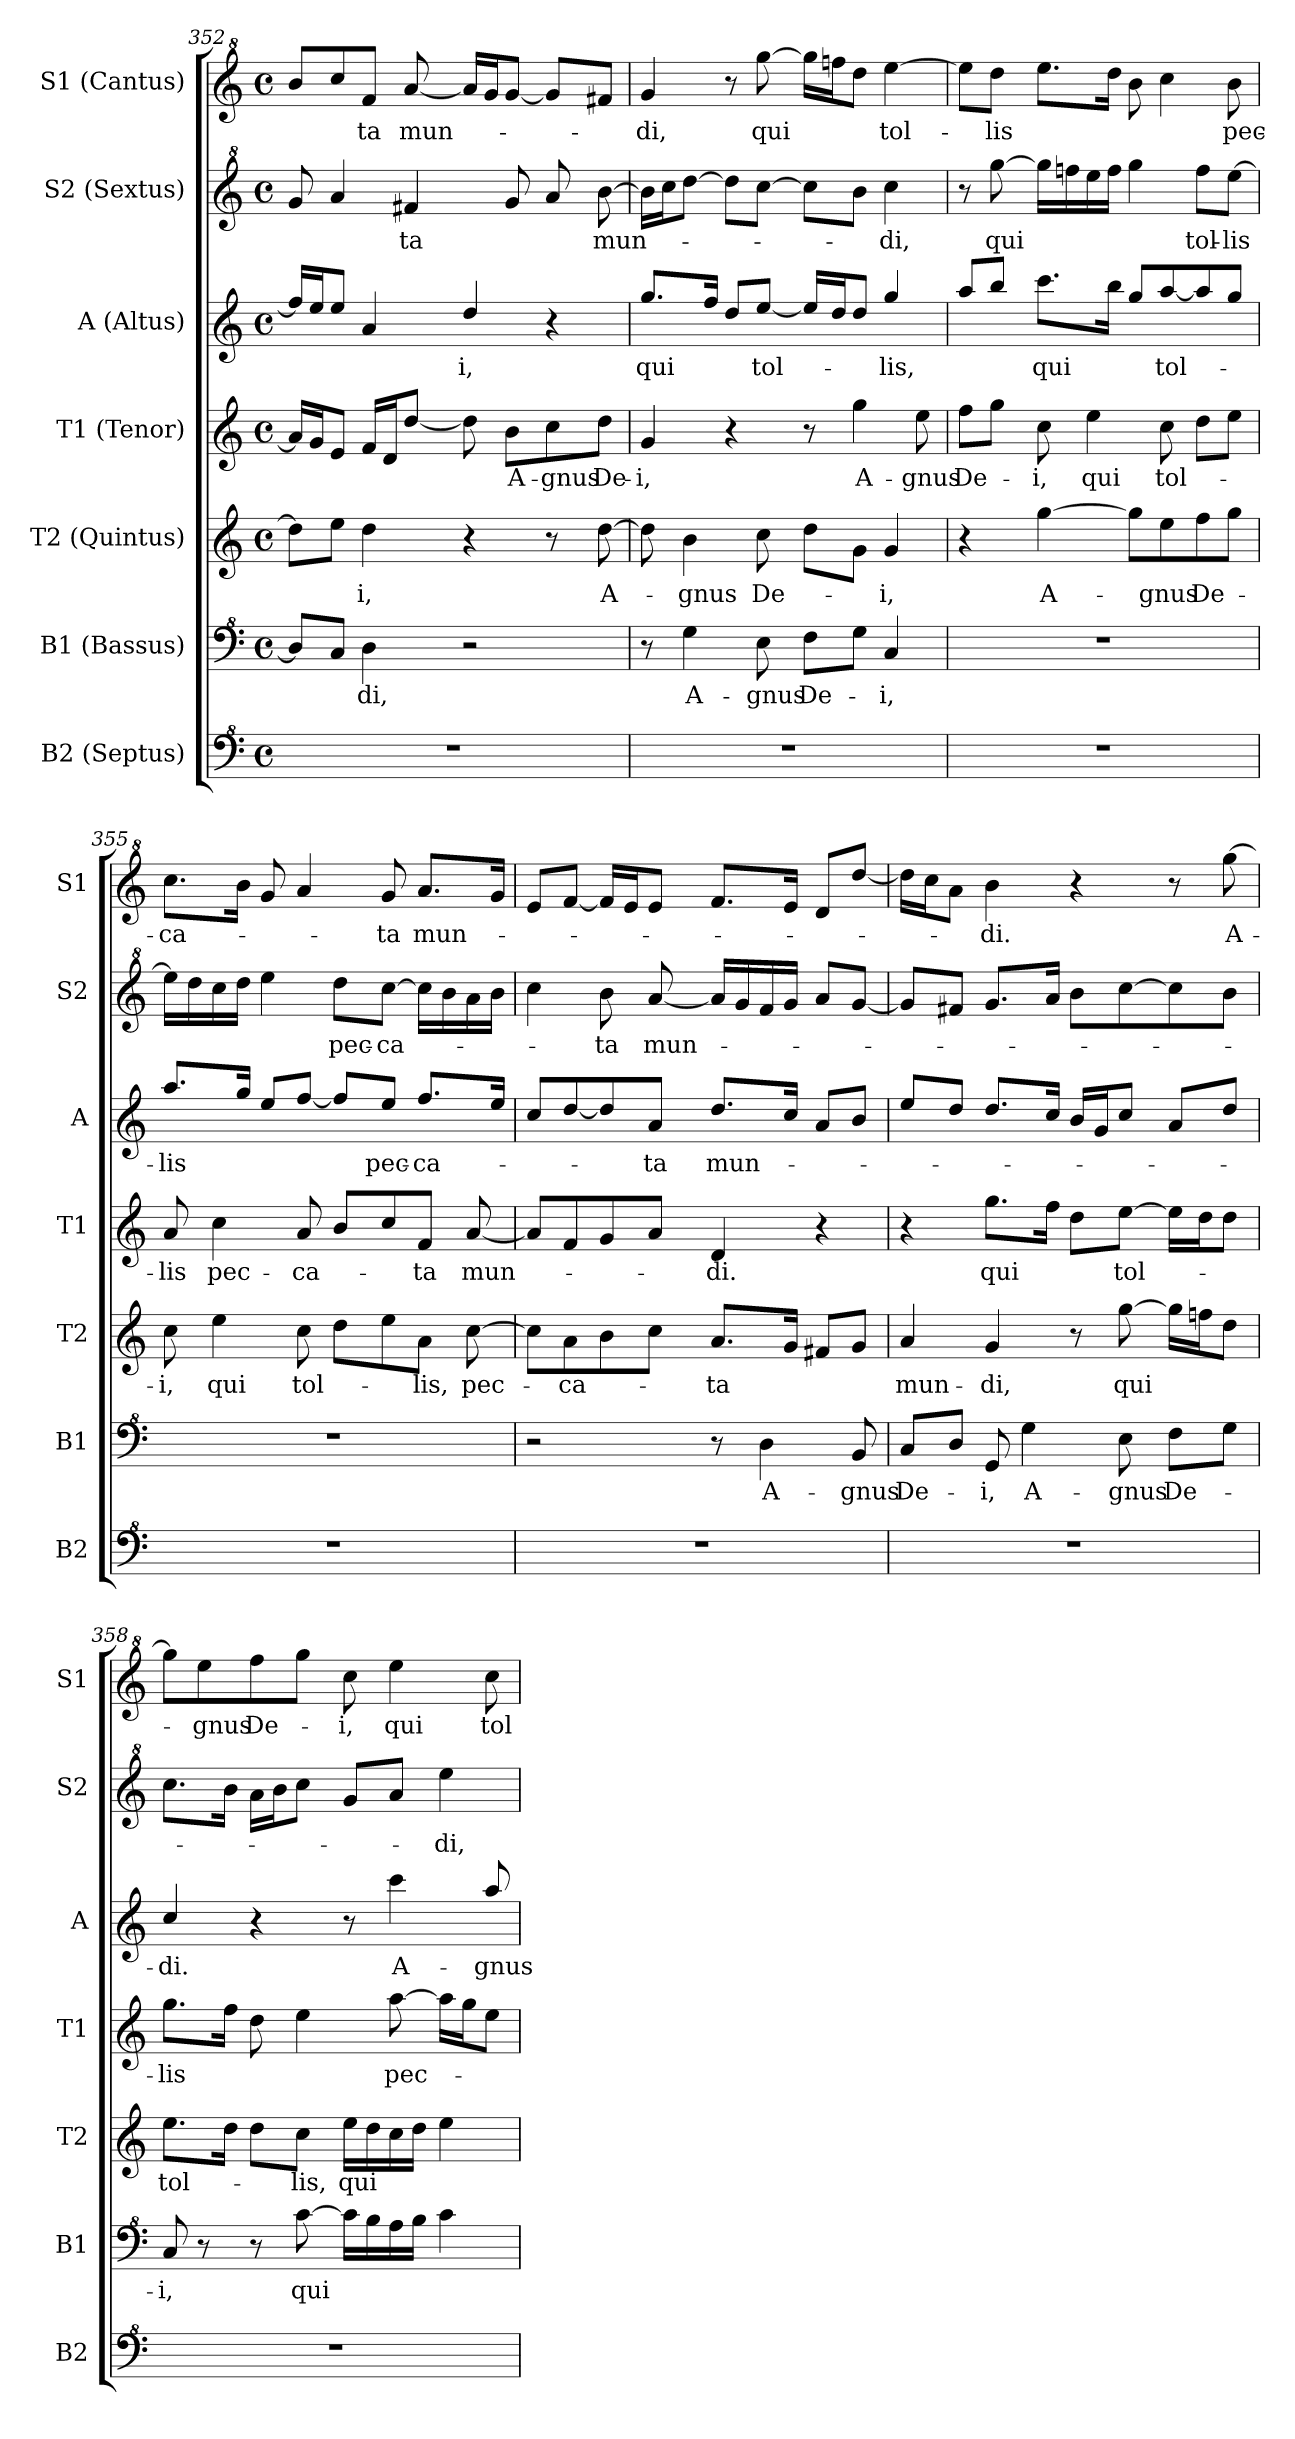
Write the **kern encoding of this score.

**kern	**kern	**text	**kern	**text	**kern	**text	**kern	**text	**kern	**text	**kern	**text
*part7	*part6	*part6	*part5	*part5	*part4	*part4	*part3	*part3	*part2	*part2	*part1	*part1
*staff7	*staff6	*staff6	*staff5	*staff5	*staff4	*staff4	*staff3	*staff3	*staff2	*staff2	*staff1	*staff1
*I"B2 (Septus)	*I"B1 (Bassus)	*	*I"T2 (Quintus)	*	*I"T1 (Tenor)	*	*I"A (Altus)	*	*I"S2 (Sextus)	*	*I"S1 (Cantus)	*
*I'B2	*I'B1	*	*I'T2	*	*I'T1	*	*I'A	*	*I'S2	*	*I'S1	*
*clefF^4	*clefF^4	*	*clefG2	*	*clefG2	*	*clefG2	*	*clefG^2	*	*clefG^2	*
*k[]	*k[]	*	*k[]	*	*k[]	*	*k[]	*	*k[]	*	*k[]	*
*M4/4	*M4/4	*	*M4/4	*	*M4/4	*	*M4/4	*	*M4/4	*	*M4/4	*
*met(c)	*met(c)	*	*met(c)	*	*met(c)	*	*met(c)	*	*met(c)	*	*met(c)	*
=352	=352	=352	=352	=352	=352	=352	=352	=352	=352	=352	=352	=352
1r	8d/L]	.	8dd\L]	.	16a/LL]	.	16ff/LL]	.	8gg/	.	8bb/L	.
.	.	.	.	.	16g/J	.	16ee/J	.	.	.	.	.
.	8c/J	.	8ee\J	.	8e/J	.	8ee/J	.	4aa/	.	8ccc/	.
!	!	!LO:LY:b	!	!LO:LY:b	!	!	!	!	!	!	!	!LO:LY:b
.	4d\	-di,	4dd\	-i,	16f/LL	.	4a/	.	.	.	8ff/J	-ta
.	.	.	.	.	16d/J	.	.	.	.	.	.	.
!	!	!	!	!	!	!	!	!	!	!LO:LY:b	!	!LO:LY:b
.	.	.	.	.	[8dd/J	.	.	.	4ff#X/	-ta	[8aa/	mun-
!	!	!	!	!	!	!	!	!LO:LY:b	!	!	!	!
.	2r	.	4r	.	8dd\]	.	4dd/	-i,	.	.	16aa/LL]	.
.	.	.	.	.	.	.	.	.	.	.	16gg/J	.
!	!	!	!	!	!	!LO:LY:b	!	!	!	!	!	!
.	.	.	.	.	8b\L	A-	.	.	8gg/	.	[8gg/J	.
!	!	!	!	!	!	!LO:LY:b	!	!	!	!	!	!
.	.	.	8r	.	8cc\	-gnus	4r	.	8aa/	.	8gg/L]	.
!	!	!	!	!LO:LY:b	!	!LO:LY:b	!	!	!	!LO:LY:b	!	!
.	.	.	[8dd\	A-	8dd\J	De-	.	.	[8bb\	mun-	8ff#X/J	.
=353	=353	=353	=353	=353	=353	=353	=353	=353	=353	=353	=353	=353
!	!	!	!	!	!	!LO:LY:b	!	!LO:LY:b	!	!	!	!LO:LY:b
1r	8r	.	8dd\]	.	4g/	-i,	8.gg/L	qui	16bb\LL]	.	4gg/	-di,
.	.	.	.	.	.	.	.	.	16ccc\J	.	.	.
!	!	!LO:LY:b	!	!LO:LY:b	!	!	!	!	!	!	!	!
.	4g\	A-	4b\	-gnus	.	.	.	.	[8ddd\J	.	.	.
.	.	.	.	.	.	.	16ff/Jk	.	.	.	.	.
.	.	.	.	.	4r	.	8dd/L	.	8ddd\L]	.	8r	.
!	!	!LO:LY:b	!	!LO:LY:b	!	!	!	!LO:LY:b	!	!	!	!LO:LY:b
.	8e\	-gnus	8cc\	De-	.	.	[8ee/J	tol-	[8ccc\J	.	[8ggg\	qui
!	!	!LO:LY:b	!	!	!	!	!	!	!	!	!	!
.	8f\L	De-	8dd\L	.	8r	.	16ee/LL]	.	8ccc\L]	.	16ggg\LL]	.
.	.	.	.	.	.	.	16dd/J	.	.	.	16fffni\J	.
!	!	!	!	!	!	!LO:LY:b	!	!	!	!	!	!
.	8g\J	.	8g\J	.	4gg\	A-	8dd/J	.	8bb\J	.	8ddd\J	.
!	!	!LO:LY:b	!	!LO:LY:b	!	!	!	!LO:LY:b	!	!LO:LY:b	!	!LO:LY:b
.	4c/	-i,	4g/	-i,	.	.	4gg/	-lis,	4ccc\	-di,	[4eee\	tol-
!	!	!	!	!	!	!LO:LY:b	!	!	!	!	!	!
.	.	.	.	.	8ee\	-gnus	.	.	.	.	.	.
=354	=354	=354	=354	=354	=354	=354	=354	=354	=354	=354	=354	=354
!	!	!	!	!	!	!LO:LY:b	!	!	!	!	!	!
1r	1r	.	4r	.	8ff\L	De-	8aa/L	.	8r	.	8eee\L]	.
!	!	!	!	!	!	!	!	!	!	!LO:LY:b	!	!LO:LY:b
.	.	.	.	.	8gg\J	.	8bb/J	.	[8ggg\	qui	8ddd\J	-lis
!	!	!	!	!LO:LY:b	!	!LO:LY:b	!	!LO:LY:b	!	!	!	!
.	.	.	[4gg\	A-	8cc\	-i,	8.ccc\L	qui	16ggg\LL]	.	8.eee\L	.
.	.	.	.	.	.	.	.	.	16fffni\	.	.	.
!	!	!	!	!	!	!LO:LY:b	!	!	!	!	!	!
.	.	.	.	.	4ee\	qui	.	.	16eee\	.	.	.
.	.	.	.	.	.	.	16bb\Jk	.	16fff\JJ	.	16ddd\Jk	.
.	.	.	8gg\L]	.	.	.	8gg/L	.	4ggg\	.	8bb\	.
!	!	!	!	!LO:LY:b	!	!LO:LY:b	!	!LO:LY:b	!	!	!	!
.	.	.	8ee\	-gnus	8cc\	tol-	[8aa/	tol-	.	.	4ccc\	.
!	!	!	!	!LO:LY:b	!	!	!	!	!	!LO:LY:b	!	!
.	.	.	8ff\	De-	8dd\L	.	8aa/]	.	8fff\L	tol-	.	.
!	!	!	!	!	!	!	!	!	!	!LO:LY:b	!	!LO:LY:b
.	.	.	8gg\J	.	8ee\J	.	8gg/J	.	[8eee\J	-lis	8bb\	pec-
!!LO:PB:g=z
=355	=355	=355	=355	=355	=355	=355	=355	=355	=355	=355	=355	=355
!	!	!	!	!LO:LY:b	!	!LO:LY:b	!	!LO:LY:b	!	!	!	!LO:LY:b
1r	1r	.	8cc\	-i,	8a/	-lis	8.aa/L	-lis	16eee\LL]	.	8.ccc\L	-ca-
.	.	.	.	.	.	.	.	.	16ddd\	.	.	.
!	!	!	!	!LO:LY:b	!	!LO:LY:b	!	!	!	!	!	!
.	.	.	4ee\	qui	4cc\	pec-	.	.	16ccc\	.	.	.
.	.	.	.	.	.	.	16gg/Jk	.	16ddd\JJ	.	16bb\Jk	.
.	.	.	.	.	.	.	8ee/L	.	4eee\	.	8gg/	.
!	!	!	!	!LO:LY:b	!	!LO:LY:b	!	!	!	!	!	!
.	.	.	8cc\	tol-	8a/	-ca-	[8ff/J	.	.	.	4aa/	.
!	!	!	!	!	!	!	!	!	!	!LO:LY:b	!	!
.	.	.	8dd\L	.	8b/L	.	8ff/L]	.	8ddd\L	pec-	.	.
!	!	!	!	!	!	!	!	!LO:LY:b	!	!LO:LY:b	!	!LO:LY:b
.	.	.	8ee\	.	8cc/	.	8ee/J	pec-	[8ccc\J	-ca-	8gg/	-ta
!	!	!	!	!LO:LY:b	!	!LO:LY:b	!	!LO:LY:b	!	!	!	!LO:LY:b
.	.	.	8a\J	-lis,	8f/J	-ta	8.ff/L	-ca-	16ccc\LL]	.	8.aa/L	mun-
.	.	.	.	.	.	.	.	.	16bb\	.	.	.
!	!	!	!	!LO:LY:b	!	!LO:LY:b	!	!	!	!	!	!
.	.	.	[8cc\	pec-	[8a/	mun-	.	.	16aa\	.	.	.
.	.	.	.	.	.	.	16ee/Jk	.	16bb\JJ	.	16gg/Jk	.
=356	=356	=356	=356	=356	=356	=356	=356	=356	=356	=356	=356	=356
1r	2r	.	8cc\L]	.	8a/L]	.	8cc/L	.	4ccc\	.	8ee/L	.
!	!	!	!	!LO:LY:b	!	!	!	!	!	!	!	!
.	.	.	8a\	-ca-	8f/	.	[8dd/	.	.	.	[8ff/J	.
!	!	!	!	!	!	!	!	!	!	!LO:LY:b	!	!
.	.	.	8b\	.	8g/	.	8dd/]	.	8bb\	-ta	16ff/LL]	.
.	.	.	.	.	.	.	.	.	.	.	16ee/J	.
!	!	!	!	!	!	!	!	!LO:LY:b	!	!LO:LY:b	!	!
.	.	.	8cc\J	.	8a/J	.	8a/J	-ta	[8aa/	mun-	8ee/J	.
!	!	!	!	!LO:LY:b	!	!LO:LY:b	!	!LO:LY:b	!	!	!	!
.	8r	.	8.a/L	-ta	4d/	-di.	8.dd/L	mun-	16aa/LL]	.	8.ff/L	.
.	.	.	.	.	.	.	.	.	16gg/	.	.	.
!	!	!LO:LY:b	!	!	!	!	!	!	!	!	!	!
.	4d\	A-	.	.	.	.	.	.	16ff/	.	.	.
.	.	.	16g/Jk	.	.	.	16cc/Jk	.	16gg/JJ	.	16ee/Jk	.
.	.	.	8f#X/L	.	4r	.	8a/L	.	8aa/L	.	8dd/L	.
!	!	!LO:LY:b	!	!	!	!	!	!	!	!	!	!
.	8B/	-gnus	8g/J	.	.	.	8b/J	.	[8gg/J	.	[8ddd/J	.
=357	=357	=357	=357	=357	=357	=357	=357	=357	=357	=357	=357	=357
!	!	!LO:LY:b	!	!LO:LY:b	!	!	!	!	!	!	!	!
1r	8c/L	De-	4a/	mun-	4r	.	8ee/L	.	8gg/L]	.	16ddd\LL]	.
.	.	.	.	.	.	.	.	.	.	.	16ccc\J	.
.	8d/J	.	.	.	.	.	8dd/J	.	8ff#X/J	.	8aa\J	.
!	!	!LO:LY:b	!	!LO:LY:b	!	!LO:LY:b	!	!	!	!	!	!LO:LY:b
.	8G/	-i,	4g/	-di,	8.gg\L	qui	8.dd/L	.	8.gg/L	.	4bb\	-di.
!	!	!LO:LY:b	!	!	!	!	!	!	!	!	!	!
.	4g\	A-	.	.	.	.	.	.	.	.	.	.
.	.	.	.	.	16ff\Jk	.	16cc/Jk	.	16aa/Jk	.	.	.
.	.	.	8r	.	8dd\L	.	16b/LL	.	8bb\L	.	4r	.
.	.	.	.	.	.	.	16g/J	.	.	.	.	.
!	!	!LO:LY:b	!	!LO:LY:b	!	!LO:LY:b	!	!	!	!	!	!
.	8e\	-gnus	[8gg\	qui	[8ee\J	tol-	8cc/J	.	[8ccc\	.	.	.
!	!	!LO:LY:b	!	!	!	!	!	!	!	!	!	!
.	8f\L	De-	16gg\LL]	.	16ee\LL]	.	8a/L	.	8ccc\]	.	8r	.
.	.	.	16ffni\J	.	16dd\J	.	.	.	.	.	.	.
!	!	!	!	!	!	!	!	!	!	!	!	!LO:LY:b
.	8g\J	.	8dd\J	.	8dd\J	.	8dd/J	.	8bb\J	.	[8ggg\	A-
=358	=358	=358	=358	=358	=358	=358	=358	=358	=358	=358	=358	=358
!	!	!LO:LY:b	!	!LO:LY:b	!	!LO:LY:b	!	!LO:LY:b	!	!	!	!
1r	8c/	-i,	8.ee\L	tol-	8.gg\L	-lis	4cc/	-di.	8.ccc\L	.	8ggg\L]	.
!	!	!	!	!	!	!	!	!	!	!	!	!LO:LY:b
.	8r	.	.	.	.	.	.	.	.	.	8eee\	-gnus
.	.	.	16dd\Jk	.	16ff\Jk	.	.	.	16bb\Jk	.	.	.
!	!	!	!	!	!	!	!	!	!	!	!	!LO:LY:b
.	8r	.	8dd\L	.	8dd\	.	4r	.	16aa\LL	.	8fff\	De-
.	.	.	.	.	.	.	.	.	16bb\J	.	.	.
!	!	!LO:LY:b	!	!LO:LY:b	!	!	!	!	!	!	!	!
.	[8cc\	qui	8cc\J	-lis,	4ee\	.	.	.	8ccc\J	.	8ggg\J	.
!	!	!	!	!LO:LY:b	!	!	!	!	!	!	!	!LO:LY:b
.	16cc\LL]	.	16ee\LL	qui	.	.	8r	.	8gg/L	.	8ccc\	-i,
.	16b\	.	16dd\	.	.	.	.	.	.	.	.	.
!	!	!	!	!	!	!LO:LY:b	!	!LO:LY:b	!	!	!	!LO:LY:b
.	16a\	.	16cc\	.	[8aa\	pec-	4ccc\	A-	8aa/J	.	4eee\	qui
.	16b\JJ	.	16dd\JJ	.	.	.	.	.	.	.	.	.
!	!	!	!	!	!	!	!	!	!	!LO:LY:b	!	!
.	4cc\	.	4ee\	.	16aa\LL]	.	.	.	4eee\	-di,	.	.
.	.	.	.	.	16gg\J	.	.	.	.	.	.	.
!	!	!	!	!	!	!	!	!LO:LY:b	!	!	!	!LO:LY:b
.	.	.	.	.	8ee\J	.	8aa/	-gnus	.	.	8ccc\	tol-
=	=	=	=	=	=	=	=	=	=	=	=	=
*-	*-	*-	*-	*-	*-	*-	*-	*-	*-	*-	*-	*-
